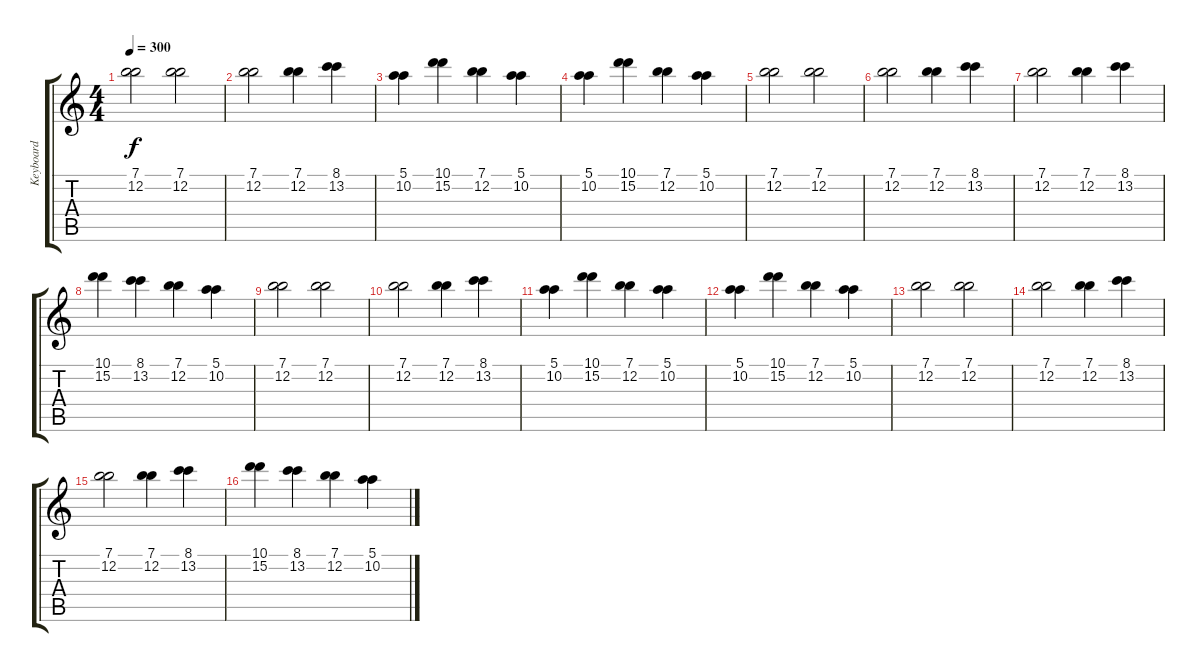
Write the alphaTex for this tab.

\track ("Keyboard" "Keyboard") {instrument electricguitarjazz}
\staff {score tabs}
\tuning (E4 B3 G3 D3 A2 E2) {hide}
\ts (4 4)
\tempo 300
\clef g2
\ks c
(7.1 12.2).2{dy f} (7.1 12.2).2 |
(7.1 12.2).2 (7.1 12.2).4 (8.1 13.2).4 |
(5.1 10.2).4 (10.1 15.2).4 (7.1 12.2).4 (5.1 10.2).4 |
(5.1 10.2).4 (10.1 15.2).4 (7.1 12.2).4 (5.1 10.2).4 |
(7.1 12.2).2 (7.1 12.2).2 |
(7.1 12.2).2 (7.1 12.2).4 (8.1 13.2).4 |
(7.1 12.2).2 (7.1 12.2).4 (8.1 13.2).4 |
(10.1 15.2).4 (8.1 13.2).4 (7.1 12.2).4 (5.1 10.2).4 |
(7.1 12.2).2 (7.1 12.2).2 |
(7.1 12.2).2 (7.1 12.2).4 (8.1 13.2).4 |
(5.1 10.2).4 (10.1 15.2).4 (7.1 12.2).4 (5.1 10.2).4 |
(5.1 10.2).4 (10.1 15.2).4 (7.1 12.2).4 (5.1 10.2).4 |
(7.1 12.2).2 (7.1 12.2).2 |
(7.1 12.2).2 (7.1 12.2).4 (8.1 13.2).4 |
(7.1 12.2).2 (7.1 12.2).4 (8.1 13.2).4 |
(10.1 15.2).4 (8.1 13.2).4 (7.1 12.2).4 (5.1 10.2).4
